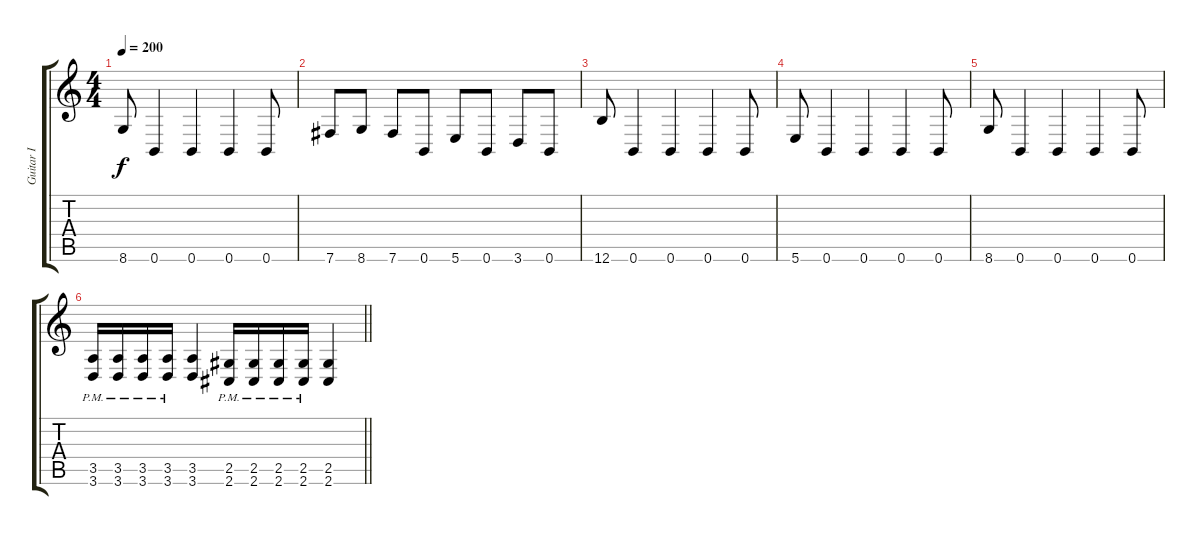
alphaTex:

\track ("Guitar I" "Guitar I") {instrument distortionguitar}
\staff {score tabs}
\tuning (Db4 Ab3 E3 B2 Gb2 B1) {hide}
\ts (4 4)
\tempo 200
\clef g2
\ks c
8.6.8{dy f} 0.6.4 0.6.4 0.6.4 0.6.8 |
7.6.8 8.6.8 7.6.8 0.6.8 5.6.8 0.6.8 3.6.8 0.6.8 |
12.6.8 0.6.4 0.6.4 0.6.4 0.6.8 |
5.6.8 0.6.4 0.6.4 0.6.4 0.6.8 |
8.6.8 0.6.4 0.6.4 0.6.4 0.6.8 |
\barLineRight lightlight
(3.5{pm} 3.6{pm}).16 (3.5{pm} 3.6{pm}).16 (3.5{pm} 3.6{pm}).16 (3.5{pm} 3.6{pm}).16 (3.5 3.6).4 (2.5{pm} 2.6{pm}).16 (2.5{pm} 2.6{pm}).16 (2.5{pm} 2.6{pm}).16 (2.5{pm} 2.6{pm}).16 (2.5 2.6).4
